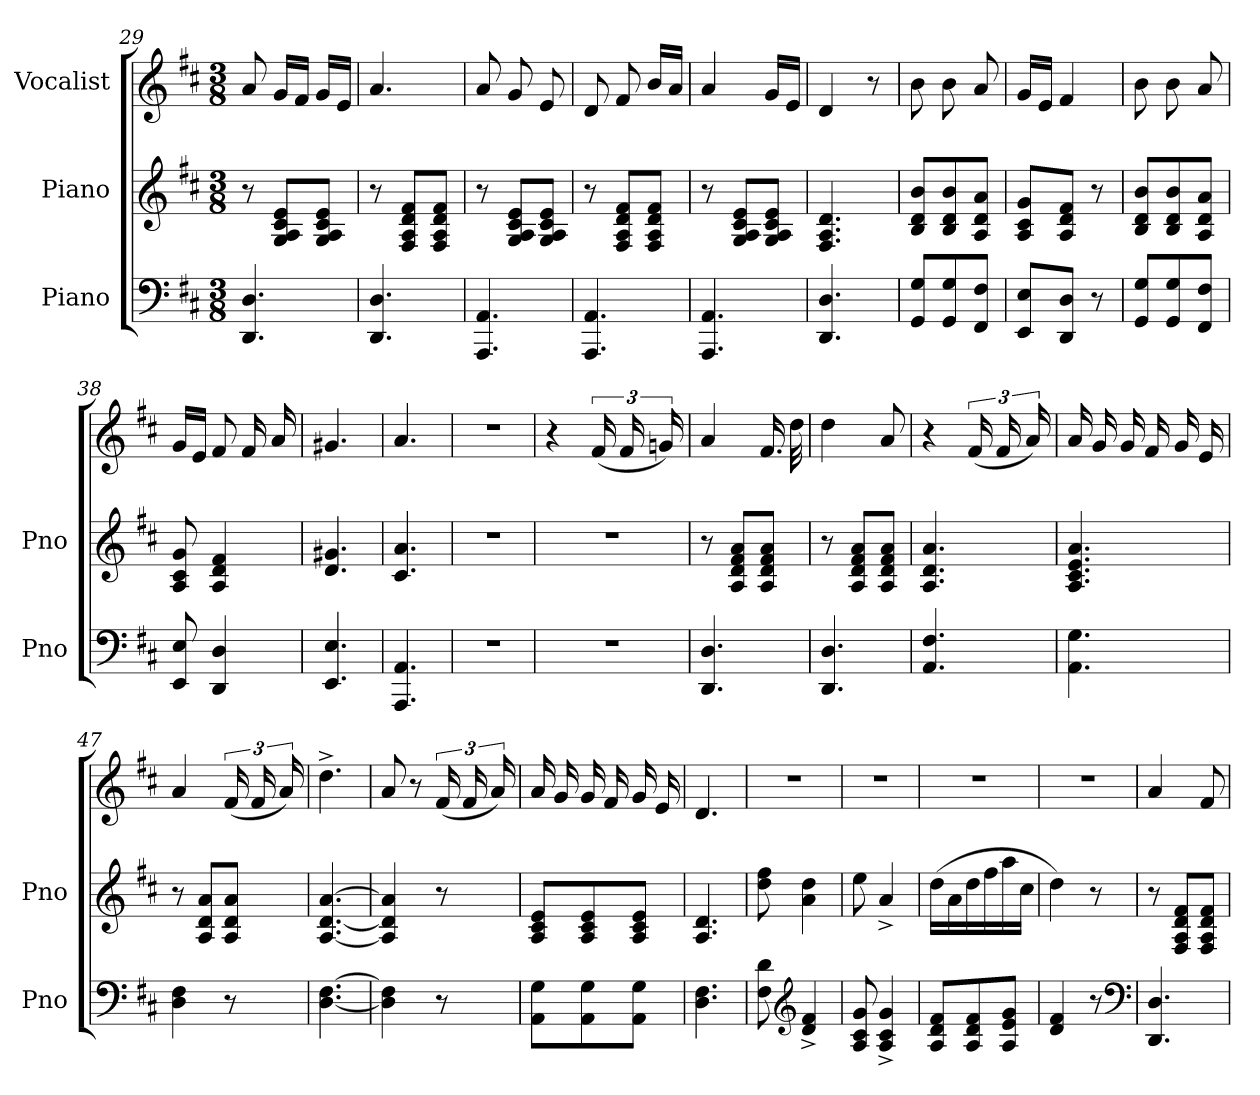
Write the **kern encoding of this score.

**kern	**kern	**kern
*part3	*part2	*part1
*staff3	*staff2	*staff1
*I"Piano	*I"Piano	*I"Vocalist
*I'Pno	*I'Pno	*
*clefF4	*clefG2	*clefG2
*k[f#c#]	*k[f#c#]	*k[f#c#]
*D:	*D:	*D:
*M3/8	*M3/8	*M3/8
=29	=29	=29
4.DD 4.D	8r	8a
.	8G 8A 8c# 8eL	16gLL
.	.	16f#JJ
.	8G 8A 8c# 8eJ	16gLL
.	.	16eJJ
=30	=30	=30
4.DD 4.D	8r	4.a
.	8F# 8A 8d 8f#L	.
.	8F# 8A 8d 8f#J	.
=31	=31	=31
4.AAA 4.AA	8r	8a
.	8G 8A 8c# 8eL	8g
.	8G 8A 8c# 8eJ	8e
=32	=32	=32
4.AAA 4.AA	8r	8d
.	8F# 8A 8d 8f#L	8f#
.	8F# 8A 8d 8f#J	16bLL
.	.	16aJJ
=33	=33	=33
4.AAA 4.AA	8r	4a
.	8G 8A 8c# 8eL	.
.	8G 8A 8c# 8eJ	16gLL
.	.	16eJJ
=34	=34	=34
4.DD 4.D	4.F# 4.A 4.d	4d
.	.	8r
=35	=35	=35
8GG 8GL	8B 8d 8bL	8b
8GG 8G	8B 8d 8b	8b
8FF# 8F#J	8A 8d 8aJ	8a
=36	=36	=36
8EE 8EL	8A 8c# 8gL	16gLL
.	.	16eJJ
8DD 8DJ	8A 8d 8f#J	4f#
8r	8r	.
=37	=37	=37
8GG 8GL	8B 8d 8bL	8b
8GG 8G	8B 8d 8b	8b
8FF# 8F#J	8A 8d 8aJ	8a
=38	=38	=38
8EE 8E	8A 8c# 8g	16gLL
.	.	16eJJ
4DD 4D	4A 4d 4f#	8f#
.	.	16f#
.	.	16a
=39	=39	=39
4.EE 4.E	4.d 4.g#X	4.g#X
=40	=40	=40
4.AAA 4.AA	4.c# 4.a	4.a
=41	=41	=41
4.r	4.r	4.r
=42	=42	=42
4.r	4.r	4r
.	.	(24f#
.	.	24f#
.	.	24gn)
=43	=43	=43
4.DD 4.D	8r	4a
.	8A 8d 8f# 8aL	.
.	8A 8d 8f# 8aJ	16.f#
.	.	32dd
=44	=44	=44
4.DD 4.D	8r	4dd
.	8A 8d 8f# 8aL	.
.	8A 8d 8f# 8aJ	8a
=45	=45	=45
4.AA 4.F#	4.A 4.d 4.a	4r
.	.	(24f#
.	.	24f#
.	.	24a)
=46	=46	=46
4.AA 4.G	4.A 4.c# 4.e 4.a	16a
.	.	16g
.	.	16g
.	.	16f#
.	.	16g
.	.	16e
=47	=47	=47
4D 4F#	8r	4a
.	8A 8d 8aL	.
8r	8A 8d 8aJ	(24f#
.	.	24f#
.	.	24a)
=48	=48	=48
[4.D [4.F#	[4.A [4.d [4.a	4.dd^
=49	=49	=49
4D] 4F#]	4A] 4d] 4a]	8a
.	.	8r
8r	8r	(24f#
.	.	24f#
.	.	24a)
=50	=50	=50
8AA 8GL	8A 8c# 8eL	16a
.	.	16g
8AA 8G	8A 8c# 8e	16g
.	.	16f#
8AA 8GJ	8A 8c# 8eJ	16g
.	.	16e
=51	=51	=51
4.D 4.F#	4.A 4.d	4.d
=52	=52	=52
8F# 8d	8dd 8ff#	4.r
*clefG2	*	*
4d^ 4f#^	4a 4dd	.
=53	=53	=53
8A 8c# 8g	8ee	4.r
4A^ 4c#^ 4g^	4a^	.
=54	=54	=54
8A 8d 8f#L	(16ddLL	4.r
.	16a	.
8A 8d 8f#	16dd	.
.	16ff#	.
8A 8e 8gJ	16aa	.
.	16cc#JJ	.
=55	=55	=55
4d 4f#	4dd)	4.r
8r	8r	.
*clefF4	*	*
=56	=56	=56
4.DD 4.D	8r	4a
.	8F# 8A 8d 8f#L	.
.	8F# 8A 8d 8f#J	8f#
=	=	=
*-	*-	*-
